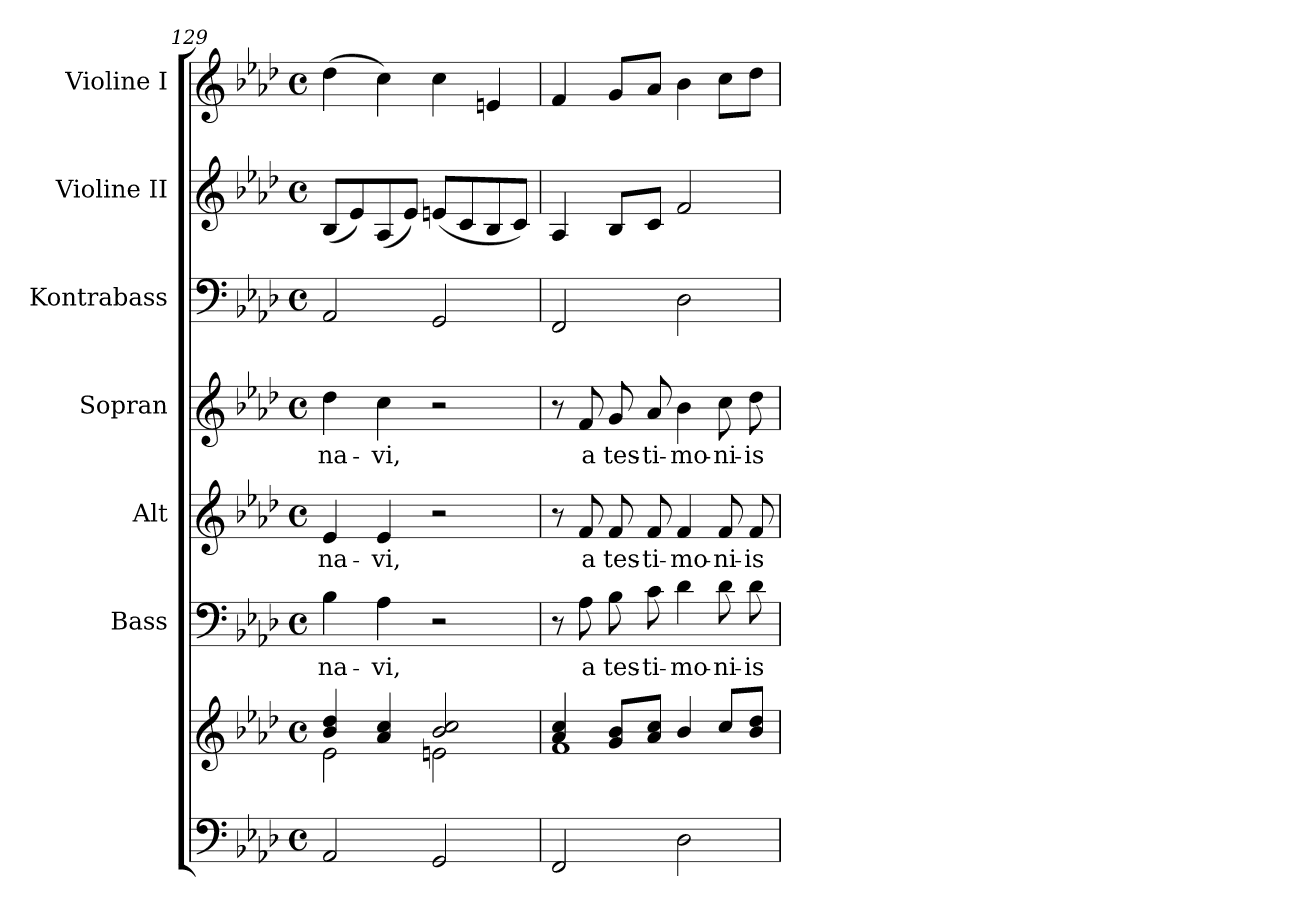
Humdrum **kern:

**kern	**kern	**kern	**text	**kern	**text	**kern	**text	**kern	**kern	**kern
*part7	*part7	*part6	*part6	*part5	*part5	*part4	*part4	*part3	*part2	*part1
*staff8	*staff7	*staff6	*staff6	*staff5	*staff5	*staff4	*staff4	*staff3	*staff2	*staff1
*	*	*I"Bass	*	*I"Alt	*	*I"Sopran	*	*I"Kontrabass	*I"Violine II	*I"Violine I
*	*	*I'B.	*	*I'A.	*	*I'S.	*	*I'Kb.	*I'Vl. II	*I'Vl. I
!!LO:PB:g=z
*clefF4	*clefG2	*clefF4	*	*clefG2	*	*clefG2	*	*clefF4	*clefG2	*clefG2
*	*	*	*	*	*	*	*	*ITrd7c12	*	*
*k[b-e-a-d-]	*k[b-e-a-d-]	*k[b-e-a-d-]	*	*k[b-e-a-d-]	*	*k[b-e-a-d-]	*	*k[b-e-a-d-]	*k[b-e-a-d-]	*k[b-e-a-d-]
*A-:	*A-:	*A-:	*	*A-:	*	*A-:	*	*A-:	*A-:	*A-:
*M4/4	*M4/4	*M4/4	*	*M4/4	*	*M4/4	*	*M4/4	*M4/4	*M4/4
*met(c)	*met(c)	*met(c)	*	*met(c)	*	*met(c)	*	*met(c)	*met(c)	*met(c)
=129	=129	=129	=129	=129	=129	=129	=129	=129	=129	=129
*	*^	*	*	*	*	*	*	*	*	*
!	!	!	!	!LO:LY:b	!	!LO:LY:b	!	!LO:LY:b	!	!	!
2AA-/	4b-/ 4dd-/	2e-\	4B-\	-na-	4e-/	-na-	4dd-\	-na-	2AAA-/	(<8B-/L	(>4dd-\
.	.	.	.	.	.	.	.	.	.	8e-/)	.
!	!	!	!	!LO:LY:b	!	!LO:LY:b	!	!LO:LY:b	!	!	!
.	4a-/ 4cc/	.	4A-\	-vi,	4e-/	-vi,	4cc\	-vi,	.	(<8A-/	4cc\)
.	.	.	.	.	.	.	.	.	.	8e-/J)	.
2GG/	2b-/ 2cc/	2en\	2r	.	2r	.	2r	.	2GGG/	(<8en/L	4cc\
.	.	.	.	.	.	.	.	.	.	8c/	.
.	.	.	.	.	.	.	.	.	.	8B-/	4en/
.	.	.	.	.	.	.	.	.	.	8c/J)	.
=130	=130	=130	=130	=130	=130	=130	=130	=130	=130	=130	=130
2FF/	4a-/ 4cc/	1f	8r	.	8r	.	8r	.	2FFF/	4A-/	4f/
!	!	!	!	!LO:LY:b	!	!LO:LY:b	!	!LO:LY:b	!	!	!
.	.	.	8A-\	a	8f/	a	8f/	a	.	.	.
!	!	!	!	!LO:LY:b	!	!LO:LY:b	!	!LO:LY:b	!	!	!
.	8g/ 8b-/L	.	8B-\	tes-	8f/	tes-	8g/	tes-	.	8B-/L	8g/L
!	!	!	!	!LO:LY:b	!	!LO:LY:b	!	!LO:LY:b	!	!	!
.	8a-/ 8cc/J	.	8c\	-ti-	8f/	-ti-	8a-/	-ti-	.	8c/J	8a-/J
!	!	!	!	!LO:LY:b	!	!LO:LY:b	!	!LO:LY:b	!	!	!
2D-\	4b-/	.	4d-\	-mo-	4f/	-mo-	4b-\	-mo-	2DD-\	2f/	4b-\
!	!	!	!	!LO:LY:b	!	!LO:LY:b	!	!LO:LY:b	!	!	!
.	8cc/L	.	8d-\	-ni-	8f/	-ni-	8cc\	-ni-	.	.	8cc\L
!	!	!	!	!LO:LY:b	!	!LO:LY:b	!	!LO:LY:b	!	!	!
.	8b-/ 8dd-/J	.	8d-\	-is	8f/	-is	8dd-\	-is	.	.	8dd-\J
*	*v	*v	*	*	*	*	*	*	*	*	*
=	=	=	=	=	=	=	=	=	=	=
*-	*-	*-	*-	*-	*-	*-	*-	*-	*-	*-
